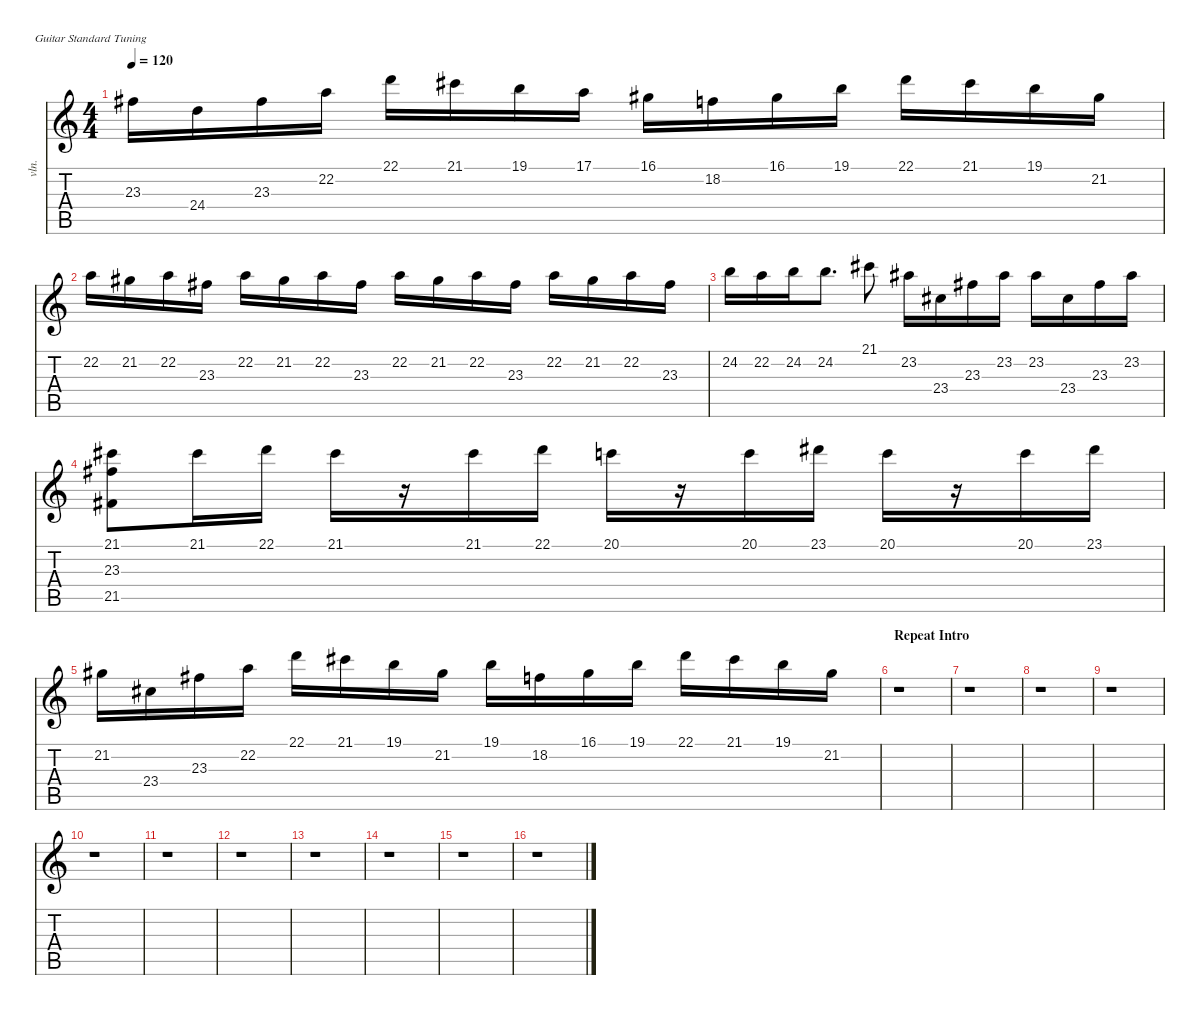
\defaultSystemsLayout 4
\hideDynamics
\bracketExtendMode nobrackets
\track ("Strings 1" "vln.") {instrument stringensemble1}
\staff {score tabs}
\tuning (E4 B3 G3 D3 A2 E2)
\ts (4 4)
\tempo 120
\clef g2
\ks c
23.3{acc #}.16{dy f beam Down} 24.4.16{beam Down} 23.3{acc #}.16{beam Down} 22.2.16{beam Down} 22.1.16{beam Down} 21.1{acc #}.16{beam Down} 19.1.16{beam Down} 17.1.16{beam Down} 16.1{acc #}.16{beam Down} 18.2.16{beam Down} 16.1{acc #}.16{beam Down} 19.1.16{beam Down} 22.1.16{beam Down} 21.1{acc #}.16{beam Down} 19.1.16{beam Down} 21.2{acc #}.16{beam Down} |
22.2.16{beam Down} 21.2{acc #}.16{beam Down} 22.2.16{beam Down} 23.3{acc #}.16{beam Down} 22.2.16{beam Down} 21.2{acc #}.16{beam Down} 22.2.16{beam Down} 23.3{acc #}.16{beam Down} 22.2.16{beam Down} 21.2{acc #}.16{beam Down} 22.2.16{beam Down} 23.3{acc #}.16{beam Down} 22.2.16{beam Down} 21.2{acc #}.16{beam Down} 22.2.16{beam Down} 23.3{acc #}.16{beam Down} |
24.2.16{beam Down} 22.2.16{beam Down} 24.2.16{beam Down} 24.2.8{d beam Down} 21.1{acc #}.8{beam Down} 23.2{acc #}.16{beam Down} 23.4{acc #}.16{beam Down} 23.3{acc #}.16{beam Down} 23.2{acc #}.16{beam Down} 23.2{acc #}.16{beam Down} 23.4{acc #}.16{beam Down} 23.3{acc #}.16{beam Down} 23.2{acc #}.16{beam Down} |
(21.1{acc #} 23.3{acc #} 21.5{acc #}).8{beam Down} 21.1{acc #}.16{beam Down} 22.1.16{beam Down} 21.1{acc #}.16{beam Down} r.16{beam Down} 21.1{acc #}.16{beam Down} 22.1.16{beam Down} 20.1.16{beam Down} r.16{beam Down} 20.1.16{beam Down} 23.1{acc #}.16{beam Down} 20.1.16{beam Down} r.16{beam Down} 20.1.16{beam Down} 23.1{acc #}.16{beam Down} |
21.2{acc #}.16{beam Down} 23.4{acc #}.16{beam Down} 23.3{acc #}.16{beam Down} 22.2.16{beam Down} 22.1.16{beam Down} 21.1{acc #}.16{beam Down} 19.1.16{beam Down} 21.2{acc #}.16{beam Down} 19.1.16{beam Down} 18.2.16{beam Down} 16.1{acc #}.16{beam Down} 19.1.16{beam Down} 22.1.16{beam Down} 21.1{acc #}.16{beam Down} 19.1.16{beam Down} 21.2{acc #}.16{beam Down} |
\section ("" "Repeat Intro")
r.1{beam Down} |
r.1{beam Down} |
r.1{beam Down} |
r.1{beam Down} |
r.1{beam Down} |
r.1{beam Down} |
r.1{beam Down} |
r.1{beam Down} |
r.1{beam Down} |
r.1{beam Down} |
r.1{beam Down}
